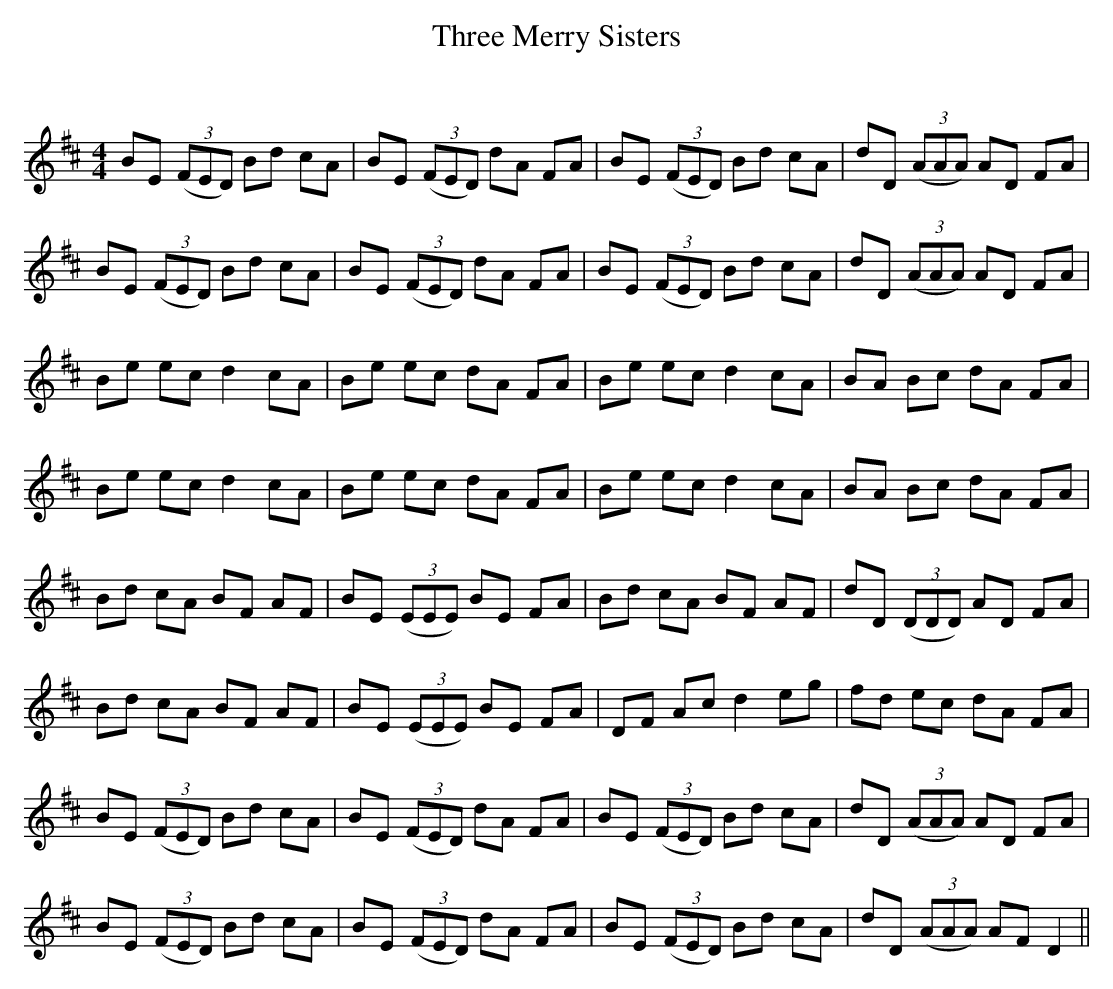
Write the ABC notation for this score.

X:1
T: Three Merry Sisters
C:
Q: 232
K:D
M:4/4
L:1/8
BE ((3FED) Bd cA|BE ((3FED) dA FA|BE ((3FED) Bd cA|dD ((3AAA) AD FA|
BE ((3FED) Bd cA|BE ((3FED) dA FA|BE ((3FED) Bd cA|dD ((3AAA) AD FA|
Be ec d2 cA|Be ec dA FA|Be ec d2 cA|BA Bc dA FA|
Be ec d2 cA|Be ec dA FA|Be ec d2 cA|BA Bc dA FA|
Bd cA BF AF|BE ((3EEE) BE FA|Bd cA BF AF|dD ((3DDD) AD FA|
Bd cA BF AF|BE ((3EEE) BE FA|DF Ac d2 eg|fd ec dA FA|
BE ((3FED) Bd cA|BE ((3FED) dA FA|BE ((3FED) Bd cA|dD ((3AAA) AD FA|
BE ((3FED) Bd cA|BE ((3FED) dA FA|BE ((3FED) Bd cA|dD ((3AAA) AF D2||
